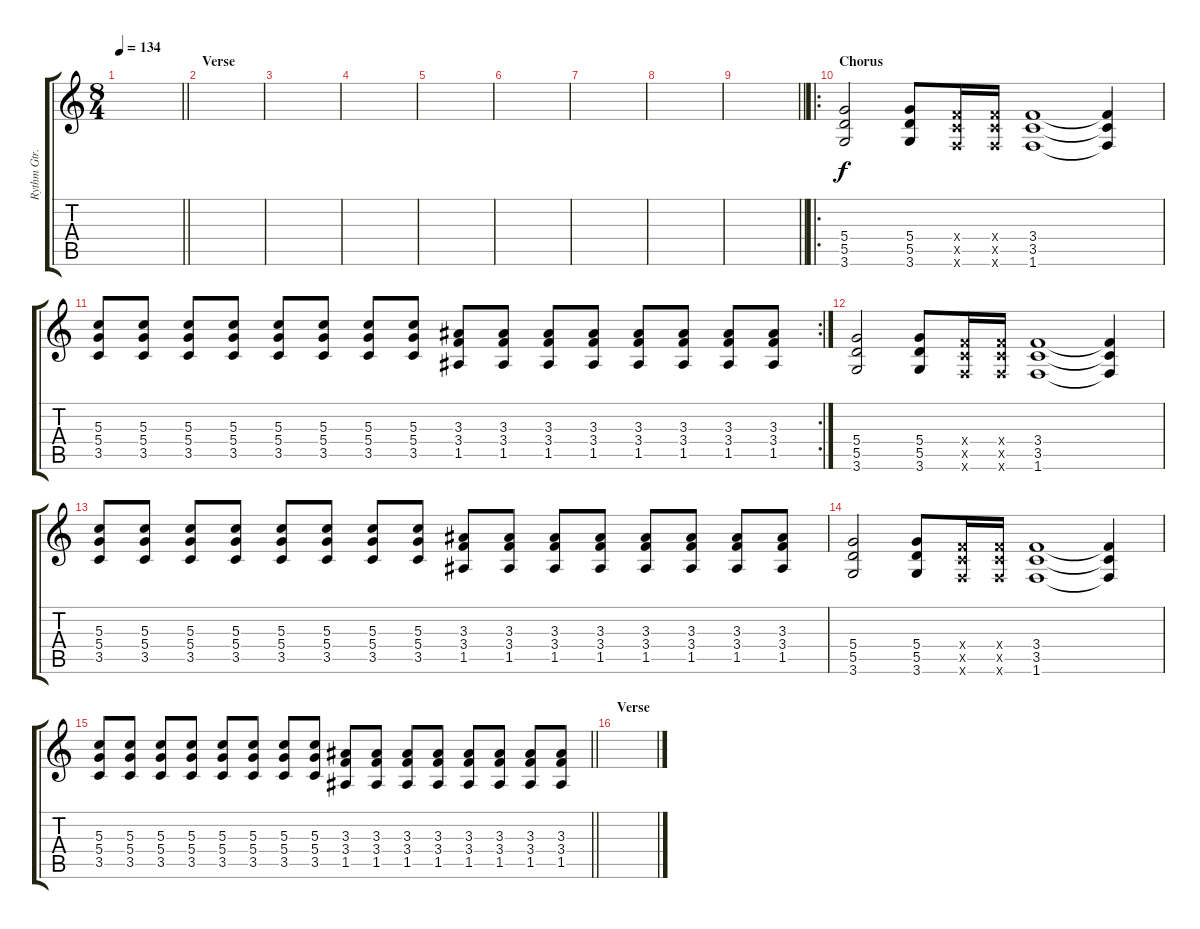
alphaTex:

\track ("Rythm Gtr." "Rythm Gtr.") {instrument distortionguitar}
\staff {score tabs}
\tuning (E4 B3 G3 D3 A2 E2) {hide}
\ts (8 4)
\tempo 134
\clef g2
\barLineRight lightlight
\ks c
|
\section ("" "Verse")
|
|
|
|
|
|
|
\barLineRight lightlight
|
\ro
\section ("" "Chorus")
(5.4 5.5 3.6).2 (5.4 5.5 3.6).8 (3.4{x} 3.5{x} 1.6{x}).16 (3.4{x} 3.5{x} 1.6{x}).16 (3.4 3.5 1.6).1 (3.4{t} 3.5{t} 1.6{t}).4 |
\rc 2
(5.3 5.4 3.5).8 (5.3 5.4 3.5).8 (5.3 5.4 3.5).8 (5.3 5.4 3.5).8 (5.3 5.4 3.5).8 (5.3 5.4 3.5).8 (5.3 5.4 3.5).8 (5.3 5.4 3.5).8 (3.3 3.4 1.5).8 (3.3 3.4 1.5).8 (3.3 3.4 1.5).8 (3.3 3.4 1.5).8 (3.3 3.4 1.5).8 (3.3 3.4 1.5).8 (3.3 3.4 1.5).8 (3.3 3.4 1.5).8 |
(5.4 5.5 3.6).2 (5.4 5.5 3.6).8 (3.4{x} 3.5{x} 1.6{x}).16 (3.4{x} 3.5{x} 1.6{x}).16 (3.4 3.5 1.6).1 (3.4{t} 3.5{t} 1.6{t}).4 |
(5.3 5.4 3.5).8 (5.3 5.4 3.5).8 (5.3 5.4 3.5).8 (5.3 5.4 3.5).8 (5.3 5.4 3.5).8 (5.3 5.4 3.5).8 (5.3 5.4 3.5).8 (5.3 5.4 3.5).8 (3.3 3.4 1.5).8 (3.3 3.4 1.5).8 (3.3 3.4 1.5).8 (3.3 3.4 1.5).8 (3.3 3.4 1.5).8 (3.3 3.4 1.5).8 (3.3 3.4 1.5).8 (3.3 3.4 1.5).8 |
(5.4 5.5 3.6).2 (5.4 5.5 3.6).8 (3.4{x} 3.5{x} 1.6{x}).16 (3.4{x} 3.5{x} 1.6{x}).16 (3.4 3.5 1.6).1 (3.4{t} 3.5{t} 1.6{t}).4 |
\barLineRight lightlight
(5.3 5.4 3.5).8 (5.3 5.4 3.5).8 (5.3 5.4 3.5).8 (5.3 5.4 3.5).8 (5.3 5.4 3.5).8 (5.3 5.4 3.5).8 (5.3 5.4 3.5).8 (5.3 5.4 3.5).8 (3.3 3.4 1.5).8 (3.3 3.4 1.5).8 (3.3 3.4 1.5).8 (3.3 3.4 1.5).8 (3.3 3.4 1.5).8 (3.3 3.4 1.5).8 (3.3 3.4 1.5).8 (3.3 3.4 1.5).8 |
\section ("" "Verse")
